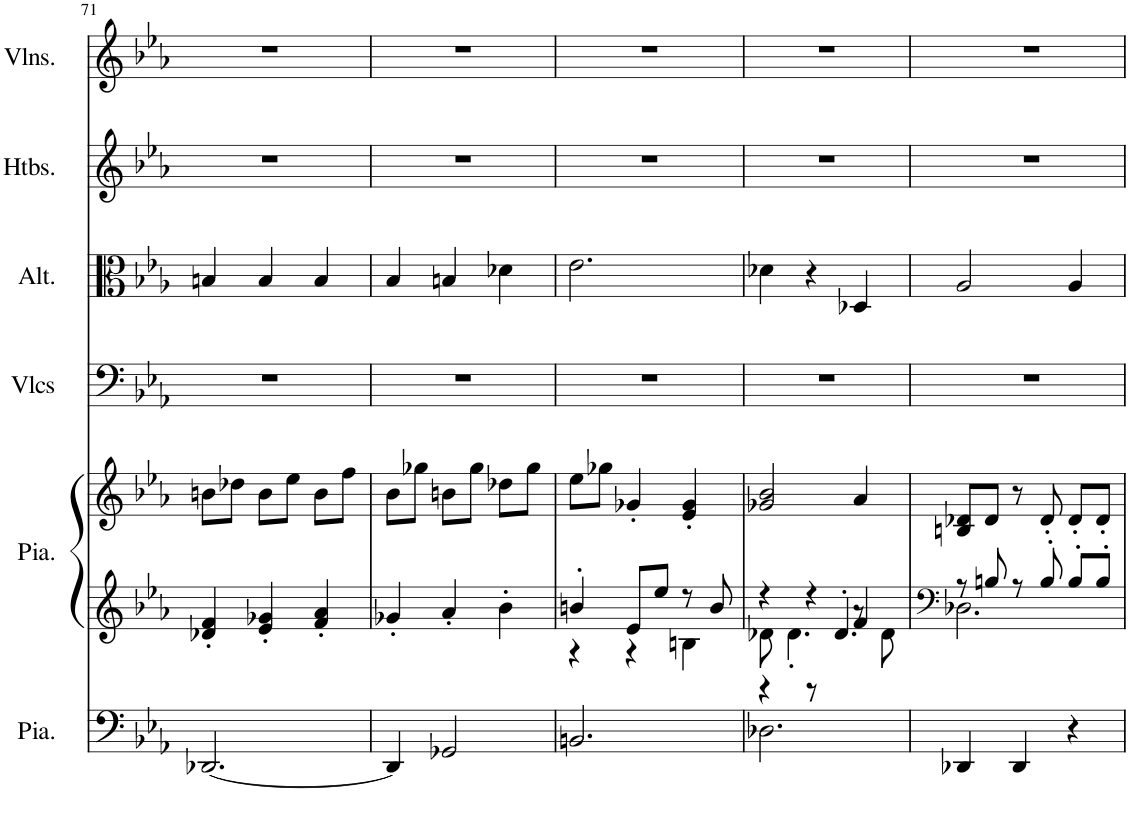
**kern	**kern	**kern	**kern	**kern	**kern	**kern
*part6	*part5	*part5	*part4	*part3	*part2	*part1
*staff7	*staff6	*staff5	*staff4	*staff3	*staff2	*staff1
*I"Piano, Pedals	*I"Piano, Organ	*	*I"Violoncelles, Bass	*I"Altos, Tenor	*I"Hautbois, Alto	*I"Violons, Soprano
*I'Pia.	*I'Pia.	*	*I'Vlcs	*I'Alt.	*I'Htbs.	*I'Vlns.
!!LO:PB:g=z
*clefF4	*clefG2	*clefG2	*clefF4	*clefC3	*clefG2	*clefG2
*k[b-e-a-]	*k[b-e-a-]	*k[b-e-a-]	*k[b-e-a-]	*k[b-e-a-]	*k[b-e-a-]	*k[b-e-a-]
*M3/4	*M3/4	*M3/4	*M3/4	*M3/4	*M3/4	*M3/4
=71	=71	=71	=71	=71	=71	=71
[2.DD-X/	4d-X/' 4f/'	8bn\L	2.r	4Bn/	2.r	2.r
.	.	8dd-X\J	.	.	.	.
.	4e-/' 4g-X/'	8b\L	.	4B/	.	.
.	.	8ee-\J	.	.	.	.
.	4f/' 4a-/'	8b\L	.	4B/	.	.
.	.	8ff\J	.	.	.	.
=72	=72	=72	=72	=72	=72	=72
4DD-/]	4g-X'/	8b-\L	2.r	4B-/	2.r	2.r
.	.	8gg-X\J	.	.	.	.
2GG-X/	4a-'/	8bn\L	.	4Bn/	.	.
.	.	8gg-\J	.	.	.	.
.	4b-'\	8dd-X\L	.	4d-X\	.	.
.	.	8gg-\J	.	.	.	.
=73	=73	=73	=73	=73	=73	=73
*	*^	*	*	*	*	*
2.BBn/	4bn'/	4r	8ee-\L	2.r	2.e-\	2.r	2.r
.	.	.	8gg-X\J	.	.	.	.
.	8e-/L	4r	4g-X'/	.	.	.	.
.	8ee-/J	.	.	.	.	.	.
.	8r	4Bn\	4e-/' 4g-/'	.	.	.	.
.	8b/	.	.	.	.	.	.
=74	=74	=74	=74	=74	=74	=74	=74
*	*	*^	*	*	*	*	*
2.D-X\	4r	8d-X\	4r	2g-X/ 2b-/	2.r	4d-X\	2.r	2.r
.	.	4.d-'\	.	.	.	.	.	.
.	4r	.	8r	.	.	4r	.	.
.	.	.	4.d-'/	.	.	.	.	.
.	4f/	8r	.	4a-/	.	4D-X/	.	.
.	.	8d-\	.	.	.	.	.	.
*	*v	*v	*v	*	*	*	*	*
=75	=75	=75	=75	=75	=75	=75
*	*clefF4	*	*	*	*	*
*	*^	*	*	*	*	*
4DD-X/	8r	2.D-X\	8Bn/ 8d-X/L	2.r	2A-/	2.r	2.r
.	8Bn/	.	8d-/J	.	.	.	.
4DD-/	8r	.	8r	.	.	.	.
.	8B'/	.	8d-'/	.	.	.	.
4r	8B'/L	.	8d-'/L	.	4A-/	.	.
.	8B'/J	.	8d-'/J	.	.	.	.
*	*v	*v	*	*	*	*	*
=	=	=	=	=	=	=
*-	*-	*-	*-	*-	*-	*-
